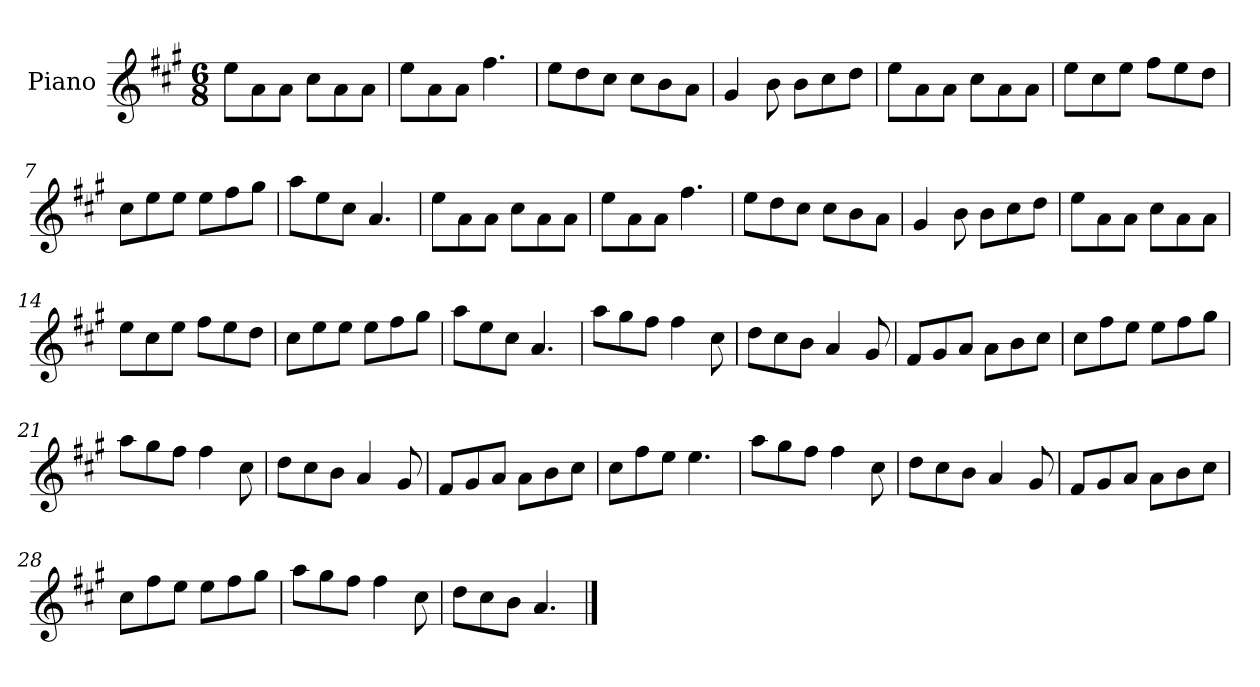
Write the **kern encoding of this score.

**kern
*part1
*staff1
*I"Piano
*I'Pno
*clefG2
*k[f#c#g#]
*M6/8
=1
8ee\L
8a\
8a\J
8cc#\L
8a\
8a\J
=2
8ee\L
8a\
8a\J
4.ff#\
=3
8ee\L
8dd\
8cc#\J
8cc#\L
8b\
8a\J
=4
4g#/
8b\
8b\L
8cc#\
8dd\J
=5
8ee\L
8a\
8a\J
8cc#\L
8a\
8a\J
=6
8ee\L
8cc#\
8ee\J
8ff#\L
8ee\
8dd\J
=7
8cc#\L
8ee\
8ee\J
8ee\L
8ff#\
8gg#\J
=8
8aa\L
8ee\
8cc#\J
4.a/
=9
8ee\L
8a\
8a\J
8cc#\L
8a\
8a\J
=10
8ee\L
8a\
8a\J
4.ff#\
=11
8ee\L
8dd\
8cc#\J
8cc#\L
8b\
8a\J
=12
4g#/
8b\
8b\L
8cc#\
8dd\J
=13
8ee\L
8a\
8a\J
8cc#\L
8a\
8a\J
=14
8ee\L
8cc#\
8ee\J
8ff#\L
8ee\
8dd\J
=15
8cc#\L
8ee\
8ee\J
8ee\L
8ff#\
8gg#\J
=16
8aa\L
8ee\
8cc#\J
4.a/
=17
8aa\L
8gg#\
8ff#\J
4ff#\
8cc#\
=18
8dd\L
8cc#\
8b\J
4a/
8g#/
=19
8f#/L
8g#/
8a/J
8a\L
8b\
8cc#\J
=20
8cc#\L
8ff#\
8ee\J
8ee\L
8ff#\
8gg#\J
=21
8aa\L
8gg#\
8ff#\J
4ff#\
8cc#\
=22
8dd\L
8cc#\
8b\J
4a/
8g#/
=23
8f#/L
8g#/
8a/J
8a\L
8b\
8cc#\J
=24
8cc#\L
8ff#\
8ee\J
4.ee\
=25
8aa\L
8gg#\
8ff#\J
4ff#\
8cc#\
=26
8dd\L
8cc#\
8b\J
4a/
8g#/
=27
8f#/L
8g#/
8a/J
8a\L
8b\
8cc#\J
=28
8cc#\L
8ff#\
8ee\J
8ee\L
8ff#\
8gg#\J
=29
8aa\L
8gg#\
8ff#\J
4ff#\
8cc#\
=30
8dd\L
8cc#\
8b\J
4.a/
==
*-
